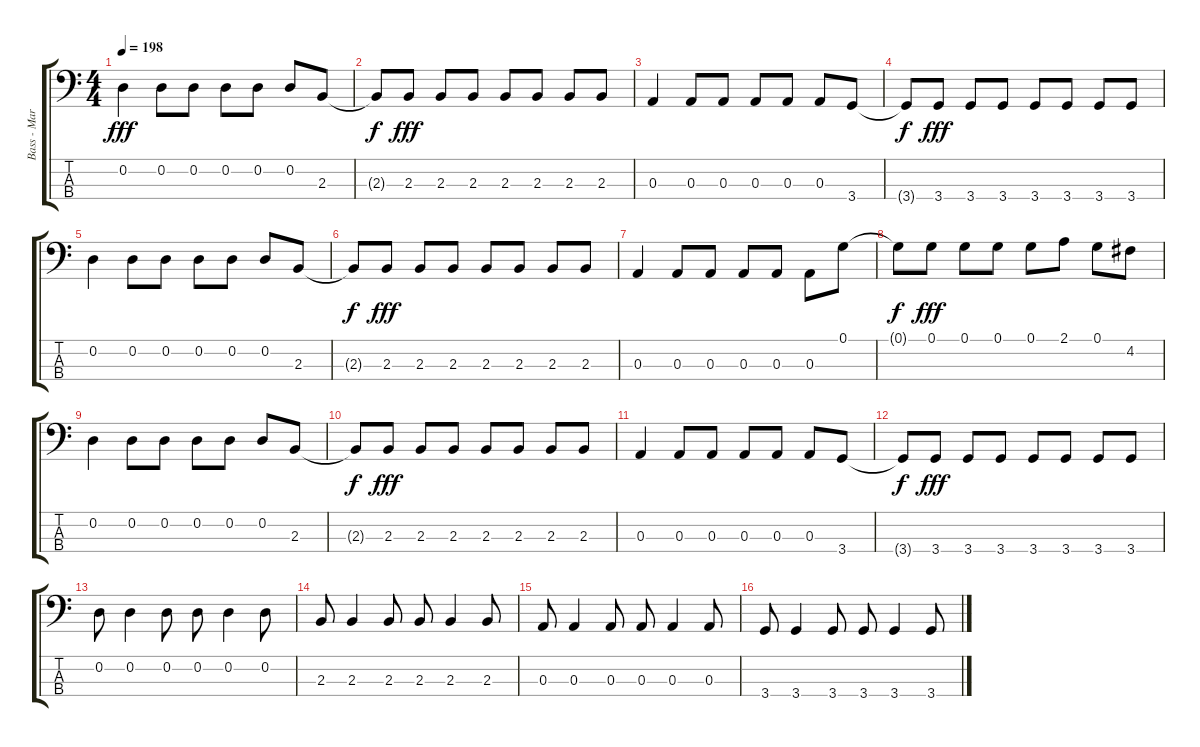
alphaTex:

\track ("Bass - Mark" "Bass - Mar") {instrument electricbassfinger}
\staff {score tabs}
\tuning (G2 D2 A1 E1) {hide}
\ts (4 4)
\tempo 198
\clef f4
\ks c
0.2.4{dy fff} 0.2.8 0.2.8 0.2.8 0.2.8 0.2.8 2.3.8 |
2.3{t}.8{dy f} 2.3.8{dy fff} 2.3.8 2.3.8 2.3.8 2.3.8 2.3.8 2.3.8 |
0.3.4 0.3.8 0.3.8 0.3.8 0.3.8 0.3.8 3.4.8 |
3.4{t}.8{dy f} 3.4.8{dy fff} 3.4.8 3.4.8 3.4.8 3.4.8 3.4.8 3.4.8 |
0.2.4 0.2.8 0.2.8 0.2.8 0.2.8 0.2.8 2.3.8 |
2.3{t}.8{dy f} 2.3.8{dy fff} 2.3.8 2.3.8 2.3.8 2.3.8 2.3.8 2.3.8 |
0.3.4 0.3.8 0.3.8 0.3.8 0.3.8 0.3.8 0.1.8 |
0.1{t}.8{dy f} 0.1.8{dy fff} 0.1.8 0.1.8 0.1.8 2.1.8 0.1.8 4.2.8 |
0.2.4 0.2.8 0.2.8 0.2.8 0.2.8 0.2.8 2.3.8 |
2.3{t}.8{dy f} 2.3.8{dy fff} 2.3.8 2.3.8 2.3.8 2.3.8 2.3.8 2.3.8 |
0.3.4 0.3.8 0.3.8 0.3.8 0.3.8 0.3.8 3.4.8 |
3.4{t}.8{dy f} 3.4.8{dy fff} 3.4.8 3.4.8 3.4.8 3.4.8 3.4.8 3.4.8 |
0.2.8 0.2.4 0.2.8 0.2.8 0.2.4 0.2.8 |
2.3.8 2.3.4 2.3.8 2.3.8 2.3.4 2.3.8 |
0.3.8 0.3.4 0.3.8 0.3.8 0.3.4 0.3.8 |
3.4.8 3.4.4 3.4.8 3.4.8 3.4.4 3.4.8
